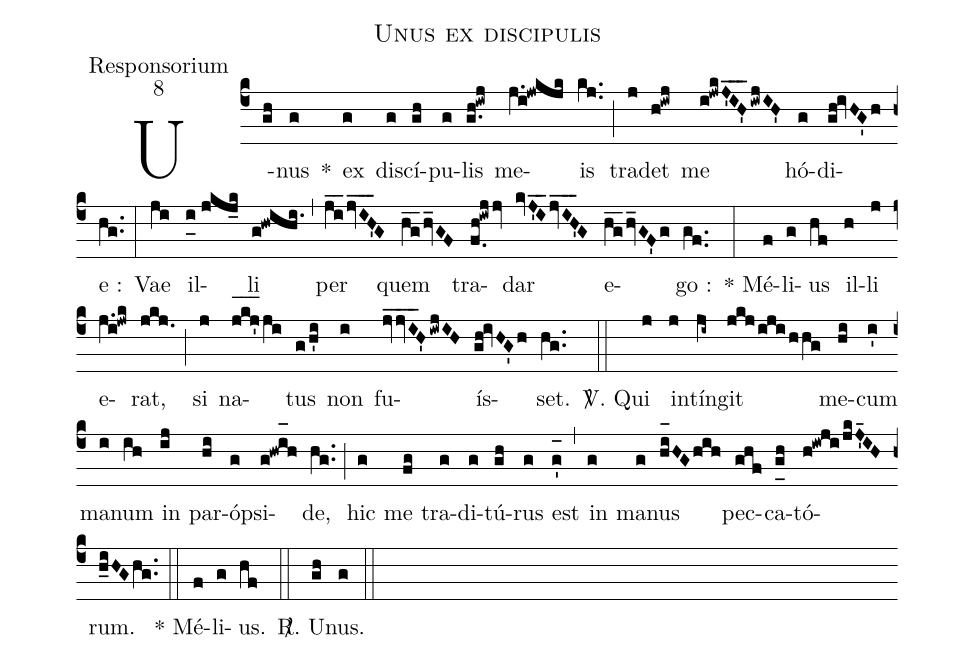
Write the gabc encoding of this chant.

name:Unus ex discipulis;
office-part:Responsorium;
mode:8;
%%
(c4) U(gh)nus(g) *() ex(g) di(g)scí(gh)pu(g)lis(g.h!iwj) me(j.i!jwkjk)is(kj..) (;) tra(j)det(h!iwj) me(i!jwkJ'IH'___iwjIH') hó(g)di(gh!ivHG'h)e :(hg..) (:) Vae(ji) il(i_0[uh:l]//jkj_k)li(g!hwihi.) (,) per(j_i_2jv_I_H'_3G) quem(h_g_2hv_GF) tra(f.0h!iwjjv)dar(kvJ'_I_2jv_I_H'_3G) e(h_g_2hv_GF'g)go :(gf..) (:) * Mé(f)li(g)us(hf) il(h)li(j) e(j.i!jwk)rat,(jkj.) (;) si(j) na(j_[hl:1]k_[hl:1]j'_[hl:1]ji)tus(g/h'i) non(i) fu(jv_/jvI__H'iwjIH)ís(gh!ivHG'h)set.(hg..) (::) <sp>V/</sp>. Qui(j) in(j)tín(ji~)git(jkjijihhg) me(hi)cum(i') ma(i)num(ih) in(ij) par(hi)ó(g)psi(g!hwi_[oh:h]h)de,(hg..) (;) hic(g) me(fg) tra(g)di(g)tú(gh)rus(g) est(g'_[oh:h]) (,) in(g) ma(g)nus(hi_[oh:h]HGhih) pec(ghf)ca(g_[uh:l]h)tó(h!iwji/jkJ'_4IH)rum.(h_iHGhg..) (::) * Mé(f)li(g)us.(hf) (::) <sp>R/</sp>. U(gh)nus.(g) (::)
